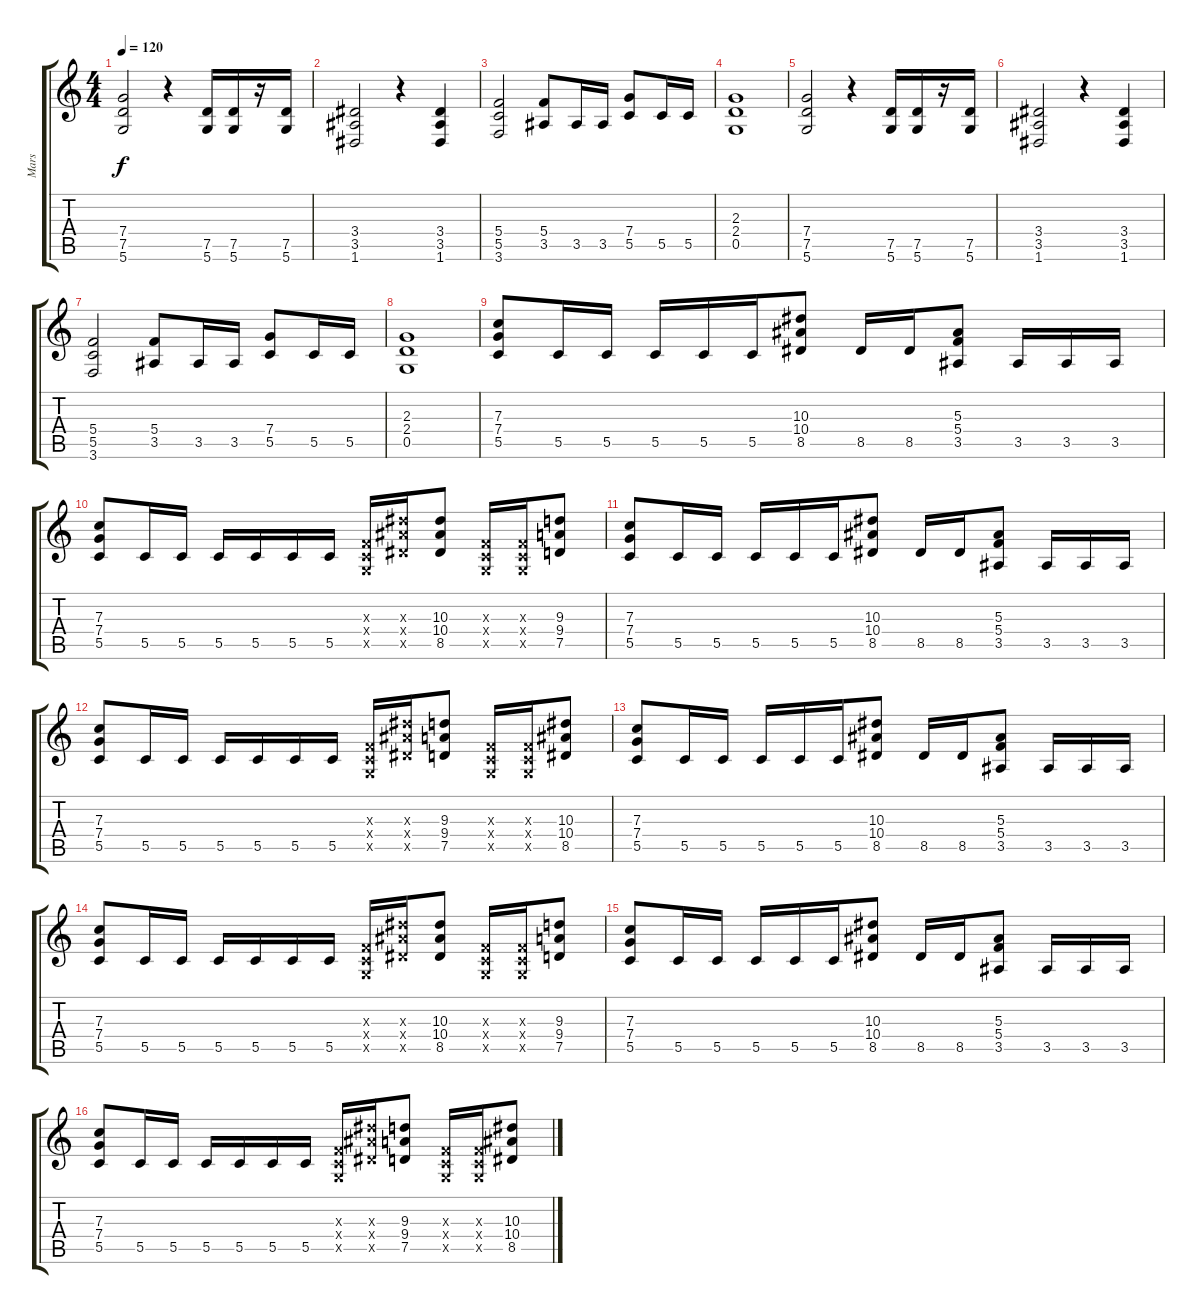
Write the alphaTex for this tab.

\track ("Mars" "Mars") {instrument distortionguitar}
\staff {score tabs}
\tuning (D4 A3 F3 C3 G2 D2) {hide}
\ts (4 4)
\tempo 120
\clef g2
\ks c
(7.4 7.5 5.6).2{dy f volume 16 instrument distortionguitar} r.4 (7.5 5.6).16 (7.5 5.6).16 r.16 (7.5 5.6).16 |
(3.4 3.5 1.6).2 r.4 (3.4 3.5 1.6).4 |
(5.4 5.5 3.6).2 (5.4 3.5).8 3.5.16 3.5.16 (7.4 5.5).8 5.5.16 5.5.16 |
(2.3 2.4 0.5).1 |
(7.4 7.5 5.6).2{volume 16 instrument distortionguitar} r.4 (7.5 5.6).16 (7.5 5.6).16 r.16 (7.5 5.6).16 |
(3.4 3.5 1.6).2 r.4 (3.4 3.5 1.6).4 |
(5.4 5.5 3.6).2 (5.4 3.5).8 3.5.16 3.5.16 (7.4 5.5).8 5.5.16 5.5.16 |
(2.3 2.4 0.5).1 |
(7.3 7.4 5.5).8 5.5.16 5.5.16 5.5.16 5.5.16 5.5.16 (10.3 10.4 8.5).8 8.5.16 8.5.16 (5.3 5.4 3.5).8 3.5.16 3.5.16 3.5.16 |
(7.3 7.4 5.5).8 5.5.16 5.5.16 5.5.16 5.5.16 5.5.16 5.5.16 (0.3{x} 0.4{x} 0.5{x}).16 (10.3{x} 10.4{x} 8.5{x}).16 (10.3 10.4 8.5).8 (0.3{x} 0.4{x} 0.5{x}).16 (0.3{x} 0.4{x} 0.5{x}).16 (9.3 9.4 7.5).8 |
(7.3 7.4 5.5).8 5.5.16 5.5.16 5.5.16 5.5.16 5.5.16 (10.3 10.4 8.5).8 8.5.16 8.5.16 (5.3 5.4 3.5).8 3.5.16 3.5.16 3.5.16 |
(7.3 7.4 5.5).8 5.5.16 5.5.16 5.5.16 5.5.16 5.5.16 5.5.16 (0.3{x} 0.4{x} 0.5{x}).16 (10.3{x} 10.4{x} 8.5{x}).16 (9.3 9.4 7.5).8 (0.3{x} 0.4{x} 0.5{x}).16 (0.3{x} 0.4{x} 0.5{x}).16 (10.3 10.4 8.5).8 |
(7.3 7.4 5.5).8 5.5.16 5.5.16 5.5.16 5.5.16 5.5.16 (10.3 10.4 8.5).8 8.5.16 8.5.16 (5.3 5.4 3.5).8 3.5.16 3.5.16 3.5.16 |
(7.3 7.4 5.5).8 5.5.16 5.5.16 5.5.16 5.5.16 5.5.16 5.5.16 (0.3{x} 0.4{x} 0.5{x}).16 (10.3{x} 10.4{x} 8.5{x}).16 (10.3 10.4 8.5).8 (0.3{x} 0.4{x} 0.5{x}).16 (0.3{x} 0.4{x} 0.5{x}).16 (9.3 9.4 7.5).8 |
(7.3 7.4 5.5).8 5.5.16 5.5.16 5.5.16 5.5.16 5.5.16 (10.3 10.4 8.5).8 8.5.16 8.5.16 (5.3 5.4 3.5).8 3.5.16 3.5.16 3.5.16 |
(7.3 7.4 5.5).8 5.5.16 5.5.16 5.5.16 5.5.16 5.5.16 5.5.16 (0.3{x} 0.4{x} 0.5{x}).16 (10.3{x} 10.4{x} 8.5{x}).16 (9.3 9.4 7.5).8 (0.3{x} 0.4{x} 0.5{x}).16 (0.3{x} 0.4{x} 0.5{x}).16 (10.3 10.4 8.5).8
